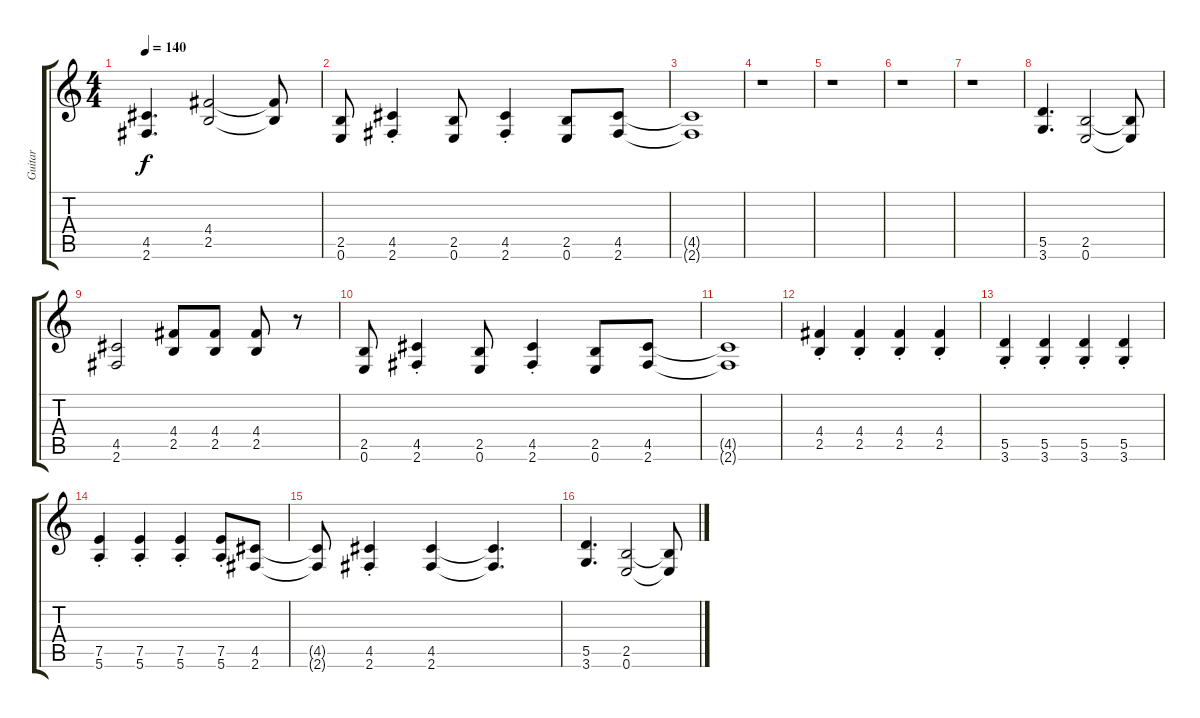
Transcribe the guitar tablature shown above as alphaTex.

\track ("Guitar" "Guitar") {instrument distortionguitar}
\staff {score tabs}
\tuning (E4 B3 G3 D3 A2 E2) {hide}
\ts (4 4)
\tempo 140
\clef g2
\ks c
(4.5 2.6).4{d dy f} (4.4 2.5).2 (4.4{t} 2.5{t}).8 |
(2.5 0.6).8 (4.5{st} 2.6{st}).4 (2.5 0.6).8 (4.5{st} 2.6{st}).4 (2.5 0.6).8 (4.5 2.6).8 |
(4.5{t} 2.6{t}).1 |
r.1 |
r.1 |
r.1 |
r.1 |
(5.5 3.6).4{d} (2.5 0.6).2 (2.5{t} 0.6{t}).8 |
(4.5 2.6).2 (4.4 2.5).8 (4.4 2.5).8 (4.4 2.5).8 r.8 |
(2.5 0.6).8 (4.5{st} 2.6{st}).4 (2.5 0.6).8 (4.5{st} 2.6{st}).4 (2.5 0.6).8 (4.5 2.6).8 |
(4.5{t} 2.6{t}).1 |
(4.4{st} 2.5{st}).4 (4.4{st} 2.5{st}).4 (4.4{st} 2.5{st}).4 (4.4{st} 2.5{st}).4 |
(5.5{st} 3.6{st}).4 (5.5{st} 3.6{st}).4 (5.5{st} 3.6{st}).4 (5.5{st} 3.6{st}).4 |
(7.5{st} 5.6{st}).4 (7.5{st} 5.6{st}).4 (7.5{st} 5.6{st}).4 (7.5{st} 5.6{st}).8 (4.5 2.6).8 |
(4.5{t} 2.6{t}).8 (4.5{st} 2.6{st}).4 (4.5 2.6).4 (4.5{t} 2.6{t}).4{d} |
(5.5 3.6).4{d} (2.5 0.6).2 (2.5{t} 0.6{t}).8
